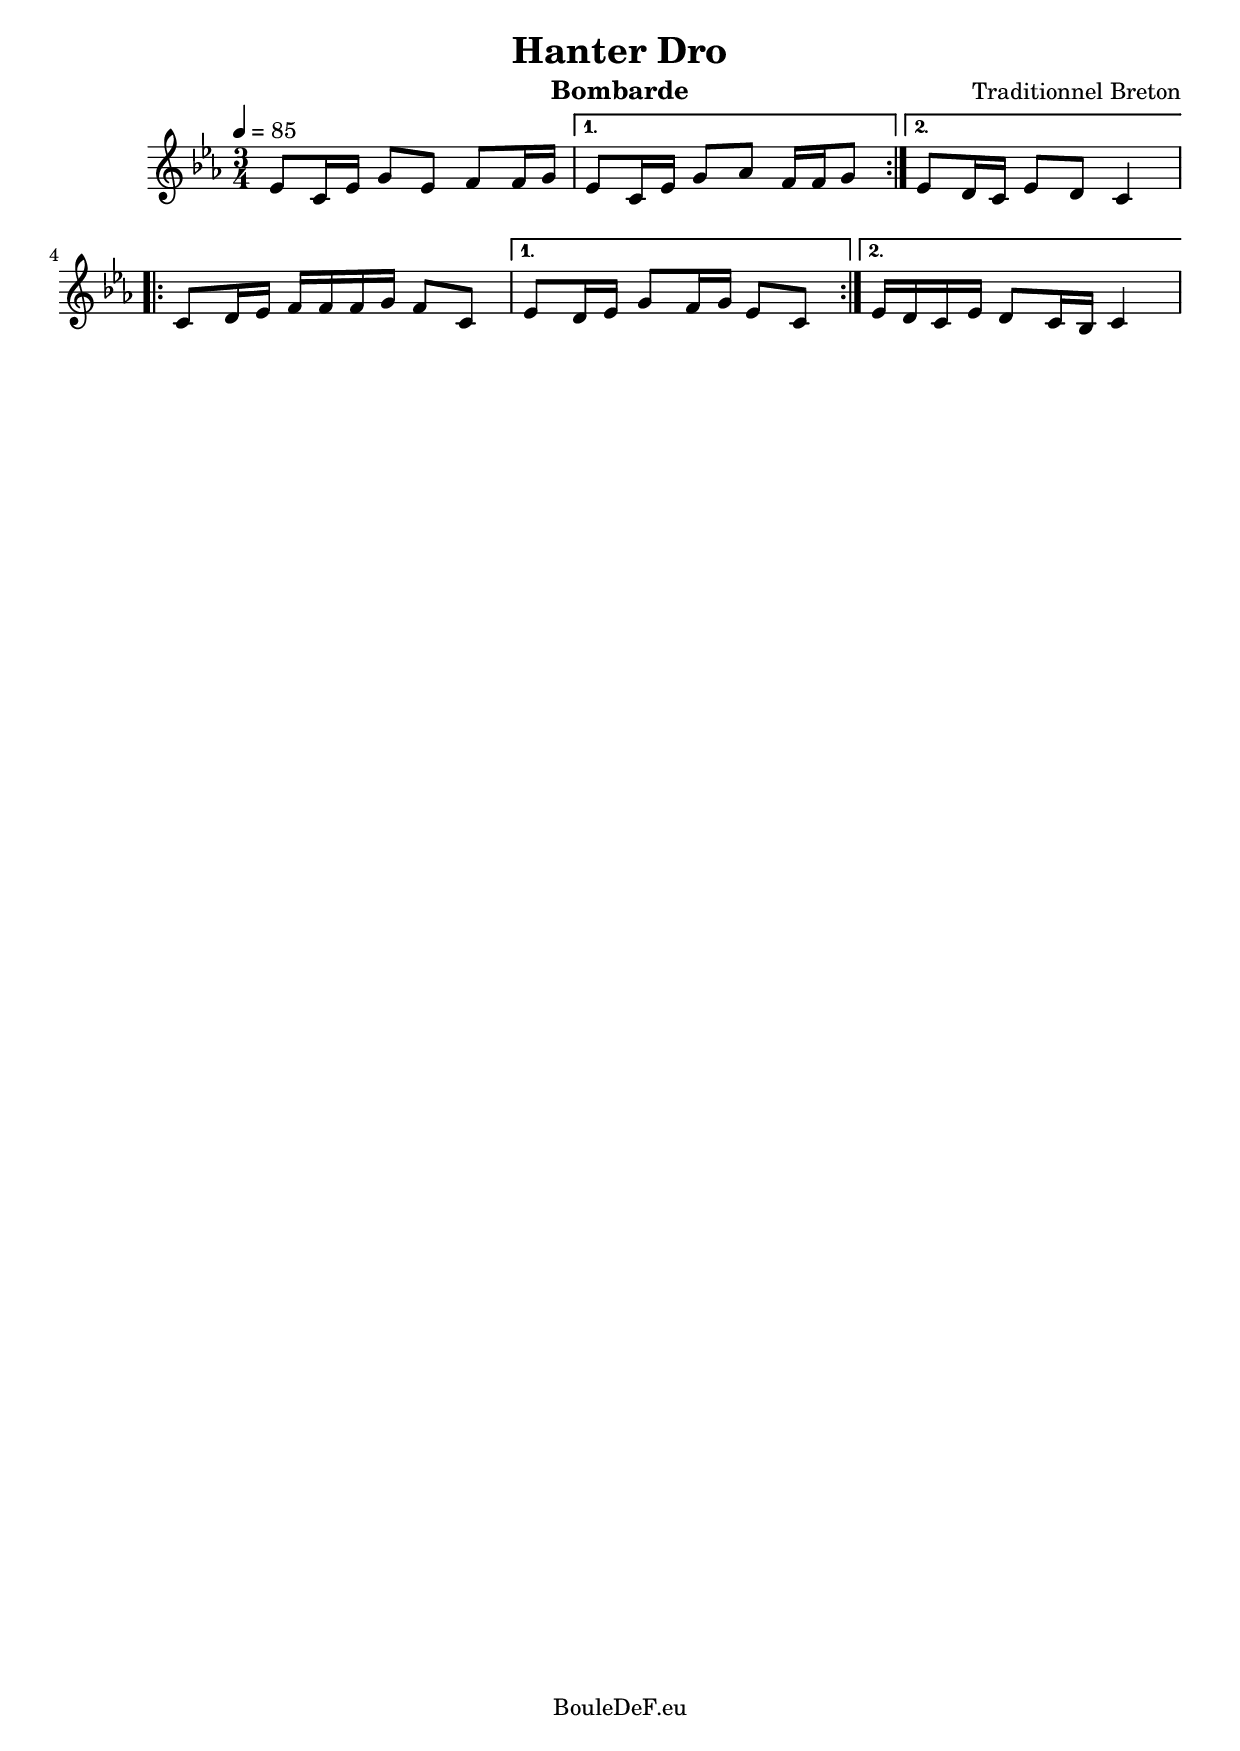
\version "2.16.0"
\include "italiano.ly"

\header {
	title = "Hanter Dro"
	composer = "Traditionnel Breton"
	instrument = "Bombarde"
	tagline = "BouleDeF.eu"
}

\score {
	\new Staff \relative sib {
		\clef "treble"
		\key mib \major
		\time 3/4
		\tempo 4 = 85

		\repeat volta 2 {
			| mib8 do16 mib sol8 mib fa fa16 sol
		}
		\alternative {
			{| mib8 do16 mib sol8 lab fa16 fa sol8}
			{| mib8 re16 do mib8 re do4}
		}
		\break
		\repeat volta 2 {
			| do8 re16 mib fa fa fa sol fa8 do
		}
		\alternative {
			{| mib8 re16 mib sol8 fa16 sol mib8 do}
			{| mib16 re do mib re8 do16 sib do4}
		}
	}
}

